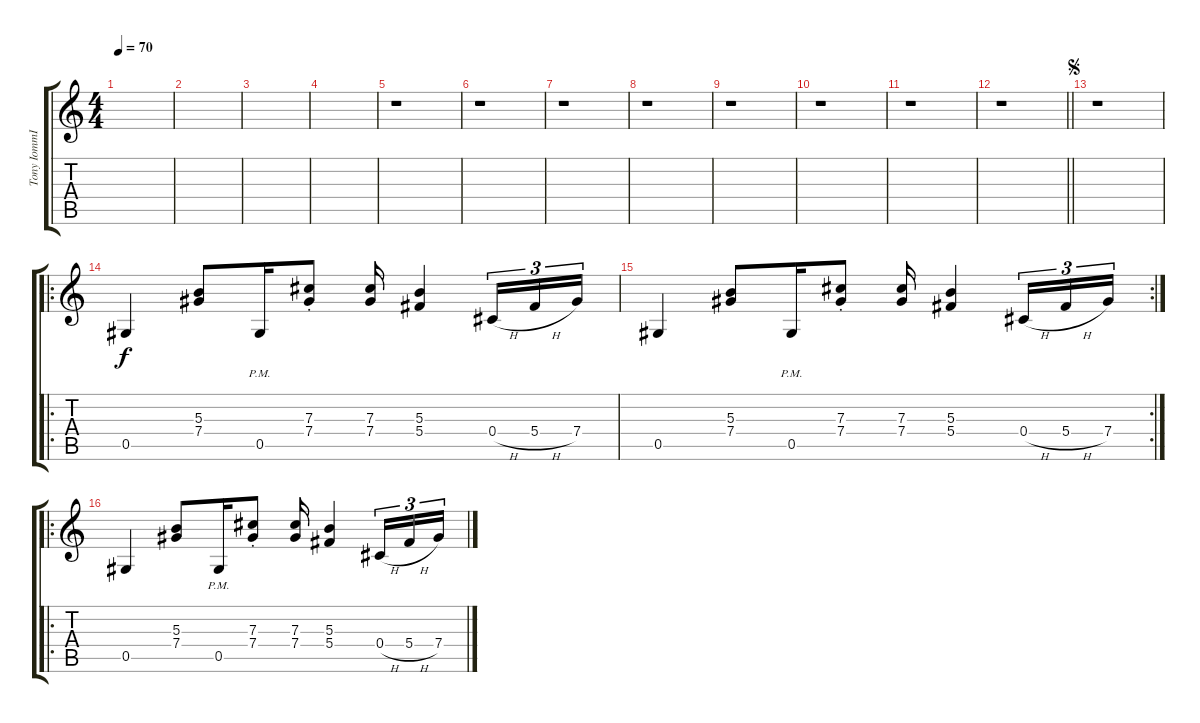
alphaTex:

\track ("Tony IommI 2" "Tony IommI") {instrument distortionguitar}
\staff {score tabs}
\tuning (Eb4 Bb3 Gb3 Db3 Ab2 Eb2) {hide}
\ts (4 4)
\tempo 70
\clef g2
\ks c
|
|
|
|
r.1 |
r.1 |
r.1 |
r.1 |
r.1 |
r.1 |
r.1 |
\barLineRight lightlight
r.1 |
\jump segno
r.1 |
\ro
0.5.4 (5.3 7.4).8 0.5{pm}.16 (7.3{st} 7.4{st}).8 (7.3 7.4).16 (5.3 5.4).4 0.4{h}.16{tu (3 2)} 5.4{h}.16{tu (3 2)} 7.4.16{tu (3 2)} |
\rc 2
0.5.4 (5.3 7.4).8 0.5{pm}.16 (7.3{st} 7.4{st}).8 (7.3 7.4).16 (5.3 5.4).4 0.4{h}.16{tu (3 2)} 5.4{h}.16{tu (3 2)} 7.4.16{tu (3 2)} |
\ro
0.5.4 (5.3 7.4).8 0.5{pm}.16 (7.3{st} 7.4{st}).8 (7.3 7.4).16 (5.3 5.4).4 0.4{h}.16{tu (3 2)} 5.4{h}.16{tu (3 2)} 7.4.16{tu (3 2)}
